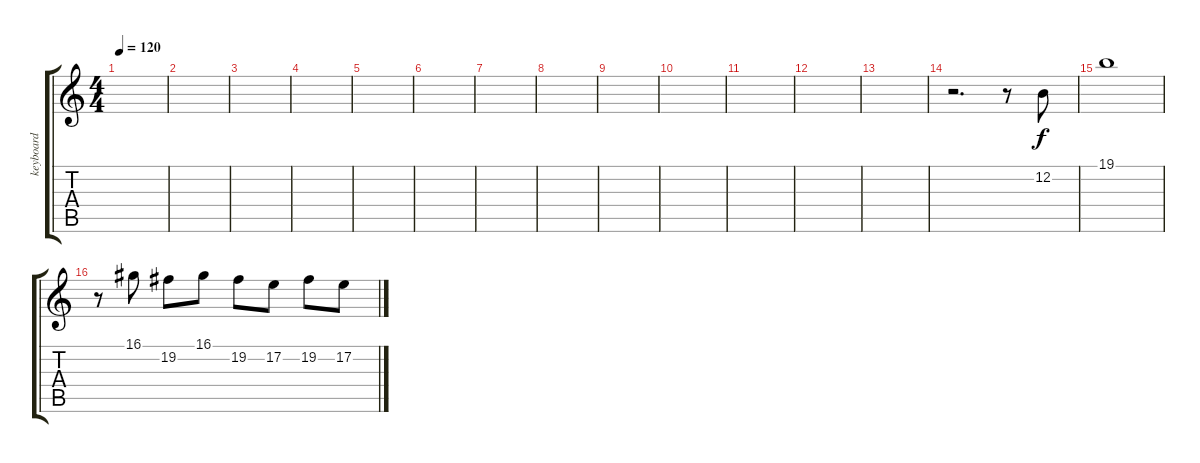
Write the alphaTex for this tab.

\track ("keyboard" "keyboard") {instrument lead3calliope}
\staff {score tabs}
\tuning (E4 B3 G3 D3 A2 E2) {hide}
\ts (4 4)
\tempo 120
\clef g2
\ks c
|
|
|
|
|
|
|
|
|
|
|
|
|
r.2{d} r.8 12.2.8 |
19.1.1 |
r.8 16.1.8 19.2.8 16.1.8 19.2.8 17.2.8 19.2.8 17.2.8
